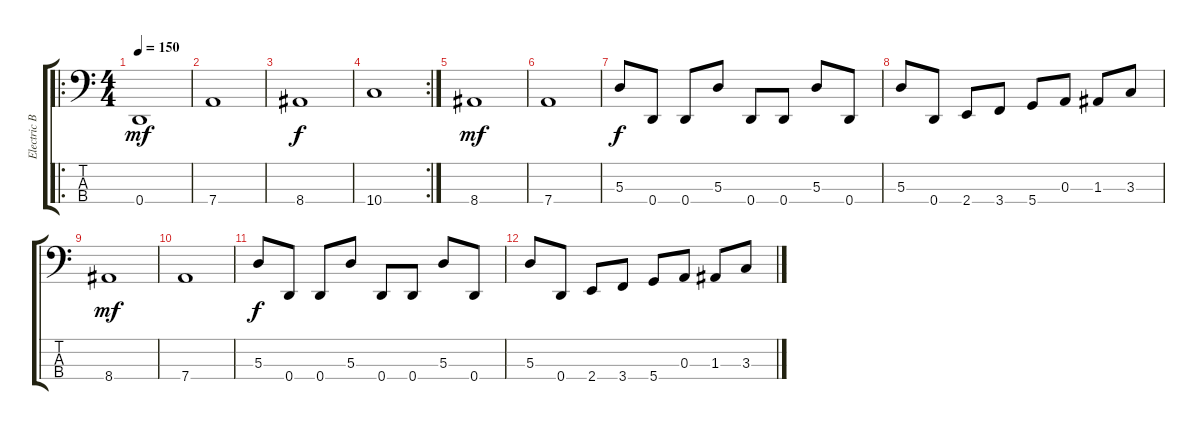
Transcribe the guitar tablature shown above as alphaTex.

\track ("Electric Bass" "Electric B") {instrument electricbassfinger}
\staff {score tabs}
\tuning (G2 D2 A1 D1) {hide}
\ro
\ts (4 4)
\tempo 150
\clef f4
\ks c
0.4.1{dy mf} |
7.4.1 |
8.4.1{dy f} |
\rc 2
10.4.1 |
8.4.1{dy mf} |
7.4.1 |
5.3.8{dy f} 0.4.8 0.4.8 5.3.8 0.4.8 0.4.8 5.3.8 0.4.8 |
5.3.8 0.4.8 2.4.8 3.4.8 5.4.8 0.3.8 1.3.8 3.3.8 |
8.4.1{dy mf} |
7.4.1 |
5.3.8{dy f} 0.4.8 0.4.8 5.3.8 0.4.8 0.4.8 5.3.8 0.4.8 |
5.3.8 0.4.8 2.4.8 3.4.8 5.4.8 0.3.8 1.3.8 3.3.8
